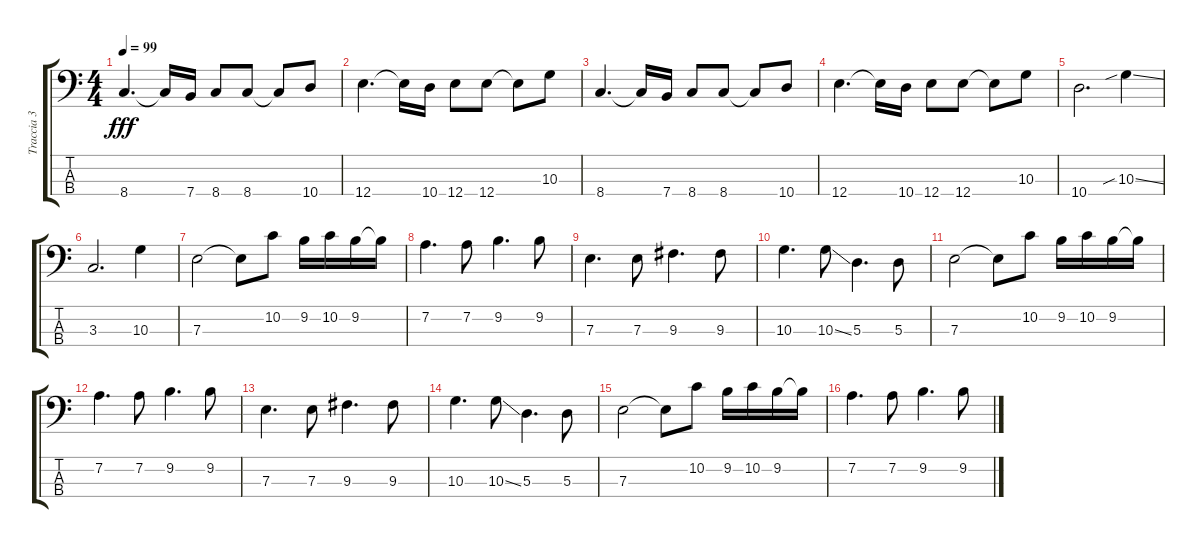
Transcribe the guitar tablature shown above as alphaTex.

\track ("Traccia 3" "Traccia 3") {instrument electricbassfinger}
\staff {score tabs}
\tuning (G2 D2 A1 E1) {hide}
\ts (4 4)
\tempo 99
\clef f4
\ks c
8.4.4{d dy fff} 8.4{t}.16 7.4.16 8.4.8 8.4.8 8.4{t}.8 10.4.8 |
12.4.4{d} 12.4{t}.16 10.4.16 12.4.8 12.4.8 12.4{t}.8 10.3.8 |
8.4.4{d} 8.4{t}.16 7.4.16 8.4.8 8.4.8 8.4{t}.8 10.4.8 |
12.4.4{d} 12.4{t}.16 10.4.16 12.4.8 12.4.8 12.4{t}.8 10.3.8 |
10.4.2{d} 10.3{sib ss}.4 |
3.3.2{d} 10.3.4 |
7.3.2 7.3{t}.8 10.2.8 9.2.16 10.2.16 9.2.16 9.2{t}.16 |
7.2.4{d} 7.2.8 9.2.4{d} 9.2.8 |
7.3.4{d} 7.3.8 9.3.4{d} 9.3.8 |
10.3.4{d} 10.3{ss}.8 5.3.4{d} 5.3.8 |
7.3.2 7.3{t}.8 10.2.8 9.2.16 10.2.16 9.2.16 9.2{t}.16 |
7.2.4{d} 7.2.8 9.2.4{d} 9.2.8 |
7.3.4{d} 7.3.8 9.3.4{d} 9.3.8 |
10.3.4{d} 10.3{ss}.8 5.3.4{d} 5.3.8 |
7.3.2 7.3{t}.8 10.2.8 9.2.16 10.2.16 9.2.16 9.2{t}.16 |
7.2.4{d} 7.2.8 9.2.4{d} 9.2.8
